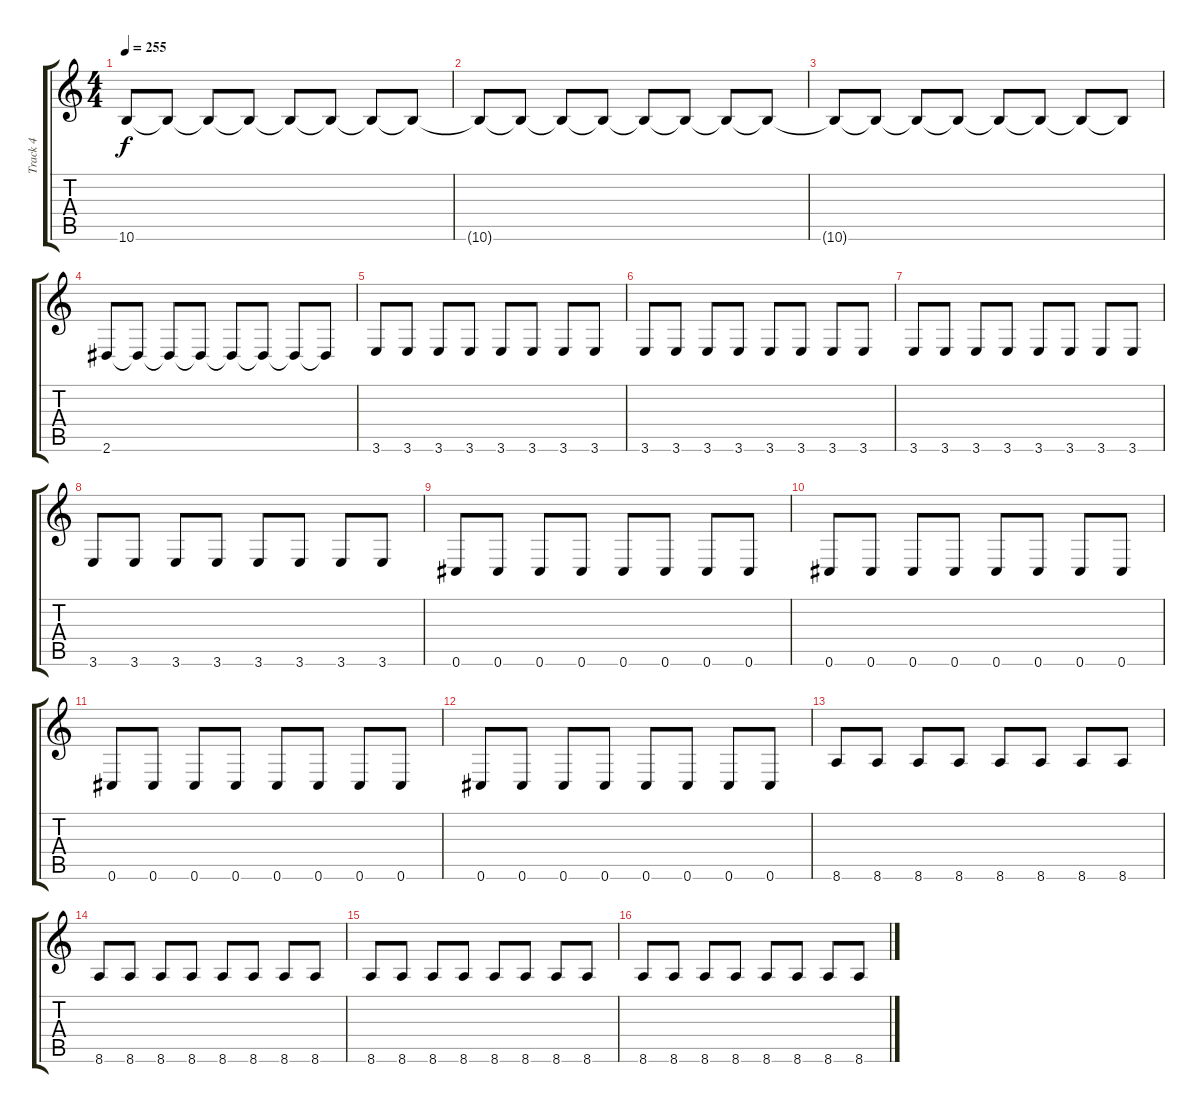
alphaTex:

\track ("Track 4" "Track 4") {instrument electricbasspick}
\staff {score tabs}
\tuning (Eb4 Bb3 Gb3 Db3 Ab2 Db2) {hide}
\ts (4 4)
\tempo 255
\clef g2
\ks c
10.6.8{dy f} 10.6{t}.8 10.6{t}.8 10.6{t}.8 10.6{t}.8 10.6{t}.8 10.6{t}.8 10.6{t}.8 |
10.6{t}.8 10.6{t}.8 10.6{t}.8 10.6{t}.8 10.6{t}.8 10.6{t}.8 10.6{t}.8 10.6{t}.8 |
10.6{t}.8 10.6{t}.8 10.6{t}.8 10.6{t}.8 10.6{t}.8 10.6{t}.8 10.6{t}.8 10.6{t}.8 |
2.6.8 2.6{t}.8 2.6{t}.8 2.6{t}.8 2.6{t}.8 2.6{t}.8 2.6{t}.8 2.6{t}.8 |
3.6.8 3.6.8 3.6.8 3.6.8 3.6.8 3.6.8 3.6.8 3.6.8 |
3.6.8 3.6.8 3.6.8 3.6.8 3.6.8 3.6.8 3.6.8 3.6.8 |
3.6.8 3.6.8 3.6.8 3.6.8 3.6.8 3.6.8 3.6.8 3.6.8 |
3.6.8 3.6.8 3.6.8 3.6.8 3.6.8 3.6.8 3.6.8 3.6.8 |
0.6.8 0.6.8 0.6.8 0.6.8 0.6.8 0.6.8 0.6.8 0.6.8 |
0.6.8 0.6.8 0.6.8 0.6.8 0.6.8 0.6.8 0.6.8 0.6.8 |
0.6.8 0.6.8 0.6.8 0.6.8 0.6.8 0.6.8 0.6.8 0.6.8 |
0.6.8 0.6.8 0.6.8 0.6.8 0.6.8 0.6.8 0.6.8 0.6.8 |
8.6.8 8.6.8 8.6.8 8.6.8 8.6.8 8.6.8 8.6.8 8.6.8 |
8.6.8 8.6.8 8.6.8 8.6.8 8.6.8 8.6.8 8.6.8 8.6.8 |
8.6.8 8.6.8 8.6.8 8.6.8 8.6.8 8.6.8 8.6.8 8.6.8 |
8.6.8 8.6.8 8.6.8 8.6.8 8.6.8 8.6.8 8.6.8 8.6.8
